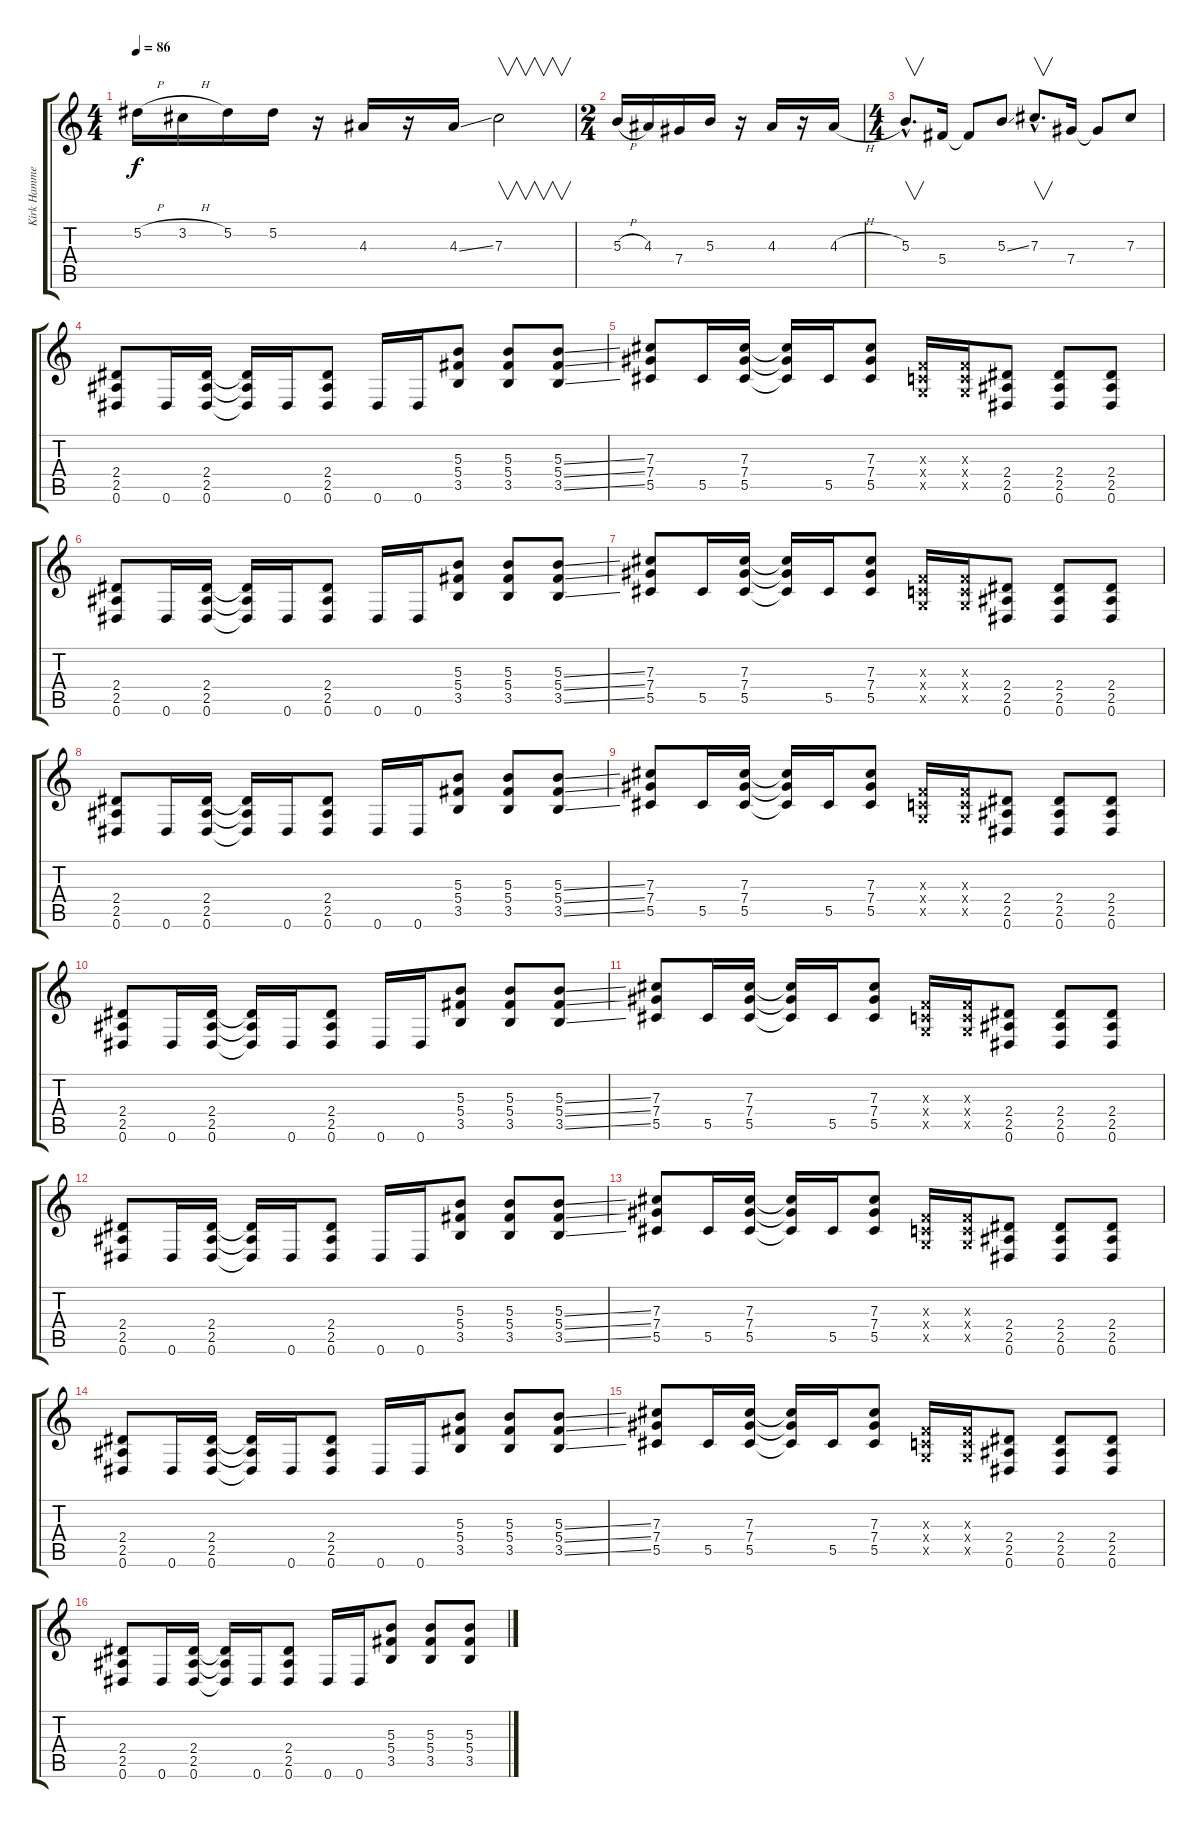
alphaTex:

\track ("Kirk Hammet (disto)" "Kirk Hamme") {instrument overdrivenguitar}
\staff {score tabs}
\tuning (Eb4 Bb3 Gb3 Db3 Ab2 Eb2) {hide}
\ts (4 4)
\tempo 86
\clef g2
\ks c
5.2{h}.16{dy f} 3.2{h}.16 5.2.16 5.2.16 r.16 4.3.16 r.16 4.3{ss}.16 7.3.2{v} |
\ts (2 4)
5.3{h}.16 4.3.16 7.4.16 5.3.16 r.16 4.3.16 r.16 4.3{h}.16 |
\ts (4 4)
5.3{hac}.8{v d} 5.4.16 5.4{t}.8 5.3{ss}.8 7.3{hac}.8{v d} 7.4.16 7.4{t}.8 7.3.8 |
(2.4 2.5 0.6).8 0.6.16 (2.4 2.5 0.6).16 (2.4{t} 2.5{t} 0.6{t}).16 0.6.16 (2.4 2.5 0.6).8 0.6.16 0.6.16 (5.3 5.4 3.5).8 (5.3 5.4 3.5).8 (5.3{ss} 5.4{ss} 3.5{ss}).8 |
(7.3 7.4 5.5).8 5.5.16 (7.3 7.4 5.5).16 (7.3{t} 7.4{t} 5.5{t}).16 5.5.16 (7.3 7.4 5.5).8 (-1.3{x} -1.4{x} -1.5{x}).16 (-1.3{x} -1.4{x} -1.5{x}).16 (2.4 2.5 0.6).8 (2.4 2.5 0.6).8 (2.4 2.5 0.6).8 |
(2.4 2.5 0.6).8 0.6.16 (2.4 2.5 0.6).16 (2.4{t} 2.5{t} 0.6{t}).16 0.6.16 (2.4 2.5 0.6).8 0.6.16 0.6.16 (5.3 5.4 3.5).8 (5.3 5.4 3.5).8 (5.3{ss} 5.4{ss} 3.5{ss}).8 |
(7.3 7.4 5.5).8 5.5.16 (7.3 7.4 5.5).16 (7.3{t} 7.4{t} 5.5{t}).16 5.5.16 (7.3 7.4 5.5).8 (-1.3{x} -1.4{x} -1.5{x}).16 (-1.3{x} -1.4{x} -1.5{x}).16 (2.4 2.5 0.6).8 (2.4 2.5 0.6).8 (2.4 2.5 0.6).8 |
(2.4 2.5 0.6).8 0.6.16 (2.4 2.5 0.6).16 (2.4{t} 2.5{t} 0.6{t}).16 0.6.16 (2.4 2.5 0.6).8 0.6.16 0.6.16 (5.3 5.4 3.5).8 (5.3 5.4 3.5).8 (5.3{ss} 5.4{ss} 3.5{ss}).8 |
(7.3 7.4 5.5).8 5.5.16 (7.3 7.4 5.5).16 (7.3{t} 7.4{t} 5.5{t}).16 5.5.16 (7.3 7.4 5.5).8 (-1.3{x} -1.4{x} -1.5{x}).16 (-1.3{x} -1.4{x} -1.5{x}).16 (2.4 2.5 0.6).8 (2.4 2.5 0.6).8 (2.4 2.5 0.6).8 |
(2.4 2.5 0.6).8 0.6.16 (2.4 2.5 0.6).16 (2.4{t} 2.5{t} 0.6{t}).16 0.6.16 (2.4 2.5 0.6).8 0.6.16 0.6.16 (5.3 5.4 3.5).8 (5.3 5.4 3.5).8 (5.3{ss} 5.4{ss} 3.5{ss}).8 |
(7.3 7.4 5.5).8 5.5.16 (7.3 7.4 5.5).16 (7.3{t} 7.4{t} 5.5{t}).16 5.5.16 (7.3 7.4 5.5).8 (-1.3{x} -1.4{x} -1.5{x}).16 (-1.3{x} -1.4{x} -1.5{x}).16 (2.4 2.5 0.6).8 (2.4 2.5 0.6).8 (2.4 2.5 0.6).8 |
(2.4 2.5 0.6).8 0.6.16 (2.4 2.5 0.6).16 (2.4{t} 2.5{t} 0.6{t}).16 0.6.16 (2.4 2.5 0.6).8 0.6.16 0.6.16 (5.3 5.4 3.5).8 (5.3 5.4 3.5).8 (5.3{ss} 5.4{ss} 3.5{ss}).8 |
(7.3 7.4 5.5).8 5.5.16 (7.3 7.4 5.5).16 (7.3{t} 7.4{t} 5.5{t}).16 5.5.16 (7.3 7.4 5.5).8 (-1.3{x} -1.4{x} -1.5{x}).16 (-1.3{x} -1.4{x} -1.5{x}).16 (2.4 2.5 0.6).8 (2.4 2.5 0.6).8 (2.4 2.5 0.6).8 |
(2.4 2.5 0.6).8 0.6.16 (2.4 2.5 0.6).16 (2.4{t} 2.5{t} 0.6{t}).16 0.6.16 (2.4 2.5 0.6).8 0.6.16 0.6.16 (5.3 5.4 3.5).8 (5.3 5.4 3.5).8 (5.3{ss} 5.4{ss} 3.5{ss}).8 |
(7.3 7.4 5.5).8 5.5.16 (7.3 7.4 5.5).16 (7.3{t} 7.4{t} 5.5{t}).16 5.5.16 (7.3 7.4 5.5).8 (-1.3{x} -1.4{x} -1.5{x}).16 (-1.3{x} -1.4{x} -1.5{x}).16 (2.4 2.5 0.6).8 (2.4 2.5 0.6).8 (2.4 2.5 0.6).8 |
(2.4 2.5 0.6).8 0.6.16 (2.4 2.5 0.6).16 (2.4{t} 2.5{t} 0.6{t}).16 0.6.16 (2.4 2.5 0.6).8 0.6.16 0.6.16 (5.3 5.4 3.5).8 (5.3 5.4 3.5).8 (5.3{ss} 5.4{ss} 3.5{ss}).8
